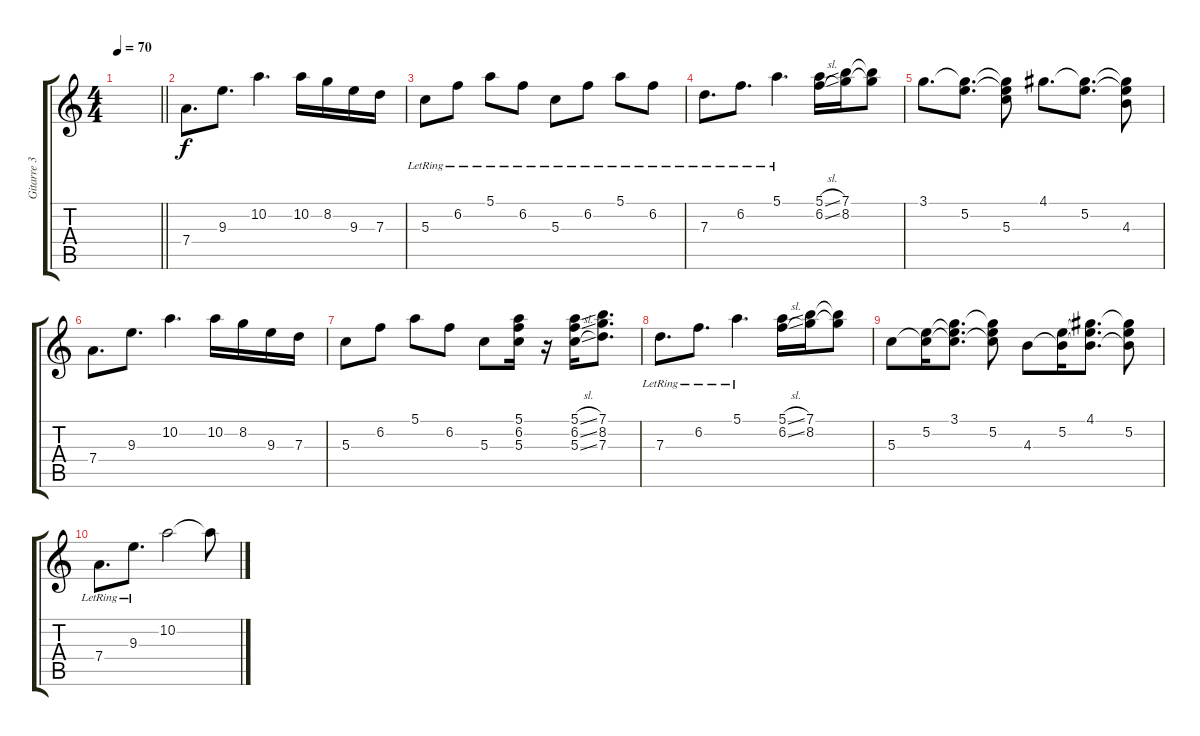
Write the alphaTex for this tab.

\track ("Gitarre 3" "Gitarre 3") {instrument electricguitarclean}
\staff {score tabs}
\tuning (E4 B3 G3 D3 A2 E2) {hide}
\ts (4 4)
\tempo 70
\clef g2
\barLineRight lightlight
\ks c
|
7.4.8{d dy f} 9.3.8{d} 10.2.4{d} 10.2.16 8.2.16 9.3.16 7.3.16 |
5.3{lr}.8 6.2{lr}.8 5.1{lr}.8 6.2{lr}.8 5.3{lr}.8 6.2{lr}.8 5.1{lr}.8 6.2{lr}.8 |
7.3{lr}.8{d} 6.2{lr}.8{d} 5.1{lr}.4{d} (5.1{sl} 6.2{sl}).16 (7.1 8.2).16 (7.1{t} 8.2{t}).8 |
3.1.8{d} (3.1{t} 5.2).8{d} (3.1{t} 5.2{t} 5.3).8 4.1.8{d} (4.1{t} 5.2).8{d} (4.1{t} 5.2{t} 4.3).8 |
7.4.8{d} 9.3.8{d} 10.2.4{d} 10.2.16 8.2.16 9.3.16 7.3.16 |
5.3.8 6.2.8 5.1.8 6.2.8 5.3.8 (5.1 6.2 5.3).16 r.16 (5.1{sl} 6.2{sl} 5.3{sl}).16 (7.1 8.2 7.3).8{d} |
7.3{lr}.8{d} 6.2{lr}.8{d} 5.1{lr}.4{d} (5.1{sl} 6.2{sl}).16 (7.1 8.2).16 (7.1{t} 8.2{t}).8 |
5.3.8 (5.2 5.3{t}).16 (3.1 5.2{t} 5.3{t}).8{d} (3.1{t} 5.2 5.3{t}).8 4.3.8 (5.2 4.3{t}).16 (4.1 5.2{t} 4.3{t}).8{d} (4.1{t} 5.2 4.3{t}).8 |
7.4{lr}.8{d} 9.3{lr}.8{d} 10.2.2 10.2{t}.8
